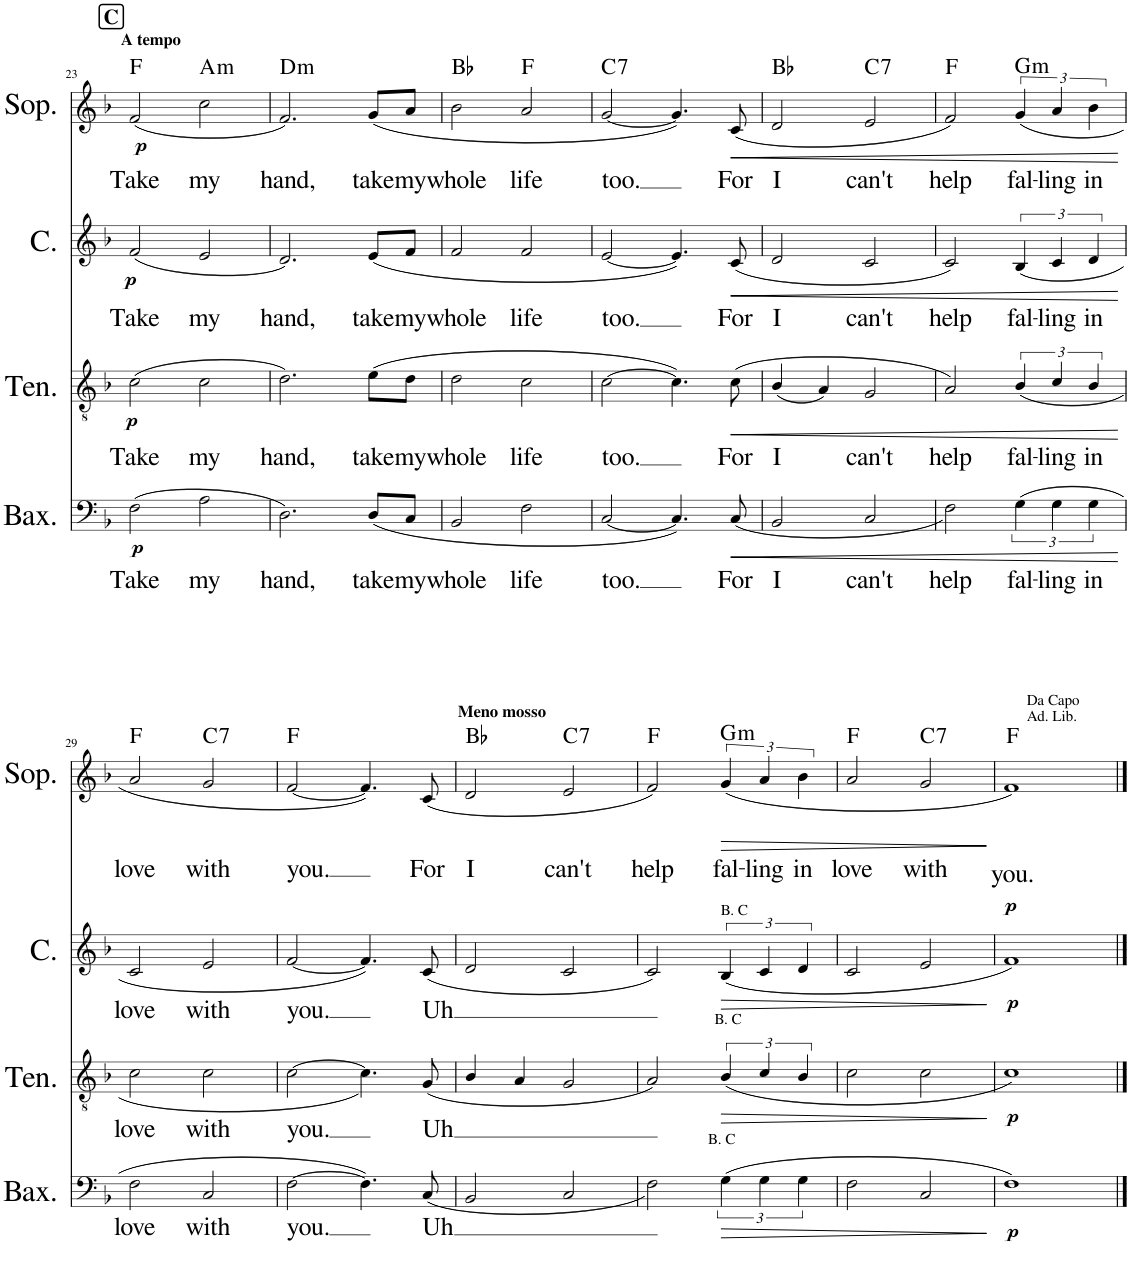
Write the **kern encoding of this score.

**kern	**text	**dynam	**kern	**text	**dynam	**kern	**text	**dynam	**kern	**text	**dynam	**harte
*part4	*part4	*part4	*part3	*part3	*part3	*part2	*part2	*part2	*part1	*part1	*part1	*part1
*staff4	*staff4	*staff4	*staff3	*staff3	*staff3	*staff2	*staff2	*staff2	*staff1	*staff1	*staff1	*
*I"Baixo	*	*	*I"Tenor	*	*	*I"Contralto	*	*	*I"Soprano	*	*	*
*I'Bax.	*	*	*I'Ten.	*	*	*I'C.	*	*	*I'Sop.	*	*	*
!!LO:PB:g=z
*clefF4	*	*	*clefGv2	*	*	*clefG2	*	*	*clefG2	*	*	*
*k[b-]	*	*	*k[b-]	*	*	*k[b-]	*	*	*k[b-]	*	*	*
*M4/4	*	*	*M4/4	*	*	*M4/4	*	*	*M4/4	*	*	*
!!LO:REH:place=s1:a:B:cj:fs=14:t=C
=23	=23	=23	=23	=23	=23	=23	=23	=23	=23	=23	=23	=23
!	!	!	!	!	!	!	!	!	!LO:TX:a:B:t=A tempo	!	!	!
!	!LO:LY:b	!LO:DY:b	!	!LO:LY:b	!LO:DY:b	!	!LO:LY:b	!LO:DY:b	!	!LO:LY:b	!LO:DY:b	!
(2F\	Take	p	(2c\	Take	p	(2f/	Take	p	(<2f/	Take	p	F:maj
!	!LO:LY:b	!	!	!LO:LY:b	!	!	!LO:LY:b	!	!	!LO:LY:b	!	!LO:H:kt=m
2A\	my	.	2c\	my	.	2e/	my	.	2cc\	my	.	A:min
=24	=24	=24	=24	=24	=24	=24	=24	=24	=24	=24	=24	=24
!	!LO:LY:b	!	!	!LO:LY:b	!	!	!LO:LY:b	!	!	!LO:LY:b	!	!LO:H:kt=m
2.D\)	hand,	.	2.d\)	hand,	.	2.d/)	hand,	.	2.f/)	hand,	.	D:min
!	!LO:LY:b	!	!	!LO:LY:b	!	!	!LO:LY:b	!	!	!LO:LY:b	!	!
(<8D/L	take	.	(8e\L	take	.	(<8e/L	take	.	(<8g/L	take	.	.
!	!LO:LY:b	!	!	!LO:LY:b	!	!	!LO:LY:b	!	!	!LO:LY:b	!	!
8C/J	my	.	8d\J	my	.	8f/J	my	.	8a/J	my	.	.
=25	=25	=25	=25	=25	=25	=25	=25	=25	=25	=25	=25	=25
!	!LO:LY:b	!	!	!LO:LY:b	!	!	!LO:LY:b	!	!	!LO:LY:b	!	!
2BB-/	whole	.	2d\	whole	.	2f/	whole	.	2b-\	whole	.	Bb:maj
!	!LO:LY:b	!	!	!LO:LY:b	!	!	!LO:LY:b	!	!	!LO:LY:b	!	!
2F\	life	.	2c\	life	.	2f/	life	.	2a/	life	.	F:maj
=26	=26	=26	=26	=26	=26	=26	=26	=26	=26	=26	=26	=26
!	!LO:LY:b	!	!	!LO:LY:b	!	!	!LO:LY:b	!	!	!LO:LY:b	!	!LO:H:kt=7
[2C/	too.	.	[2c\	too.	.	[2e/	too.	.	[2g/	too.	.	C:7
4.C/])	.	.	4.c\])	.	.	4.e/])	.	.	4.g/])	.	.	.
!	!LO:LY:b	!LO:HP:b	!	!LO:LY:b	!LO:HP:b	!	!LO:LY:b	!LO:HP:b	!	!LO:LY:b	!LO:HP:b	!
(<8C/	For	<	(8c\	For	<	(<8c/	For	<	(<8c/	For	<	.
=27	=27	=27	=27	=27	=27	=27	=27	=27	=27	=27	=27	=27
!	!LO:LY:b	!	!	!LO:LY:b	!	!	!LO:LY:b	!	!	!LO:LY:b	!	!
2BB-/	I	.	(4B-/	I	.	2d/	I	.	2d/	I	.	Bb:maj
.	.	.	4A/)	.	.	.	.	.	.	.	.	.
!	!LO:LY:b	!	!	!LO:LY:b	!	!	!LO:LY:b	!	!	!LO:LY:b	!	!LO:H:kt=7
2C/	can't	.	2G/	can't	.	2c/	can't	.	2e/	can't	.	C:7
=28	=28	=28	=28	=28	=28	=28	=28	=28	=28	=28	=28	=28
!	!LO:LY:b	!	!	!LO:LY:b	!	!	!LO:LY:b	!	!	!LO:LY:b	!	!
2F\)	help	.	2A/)	help	.	2c/)	help	.	2f/)	help	.	F:maj
!	!LO:LY:b	!	!	!LO:LY:b	!	!	!LO:LY:b	!	!	!LO:LY:b	!	!LO:H:kt=m
(6G\	fal-	.	(<6B-/	fal-	.	(<6B-/	fal-	.	(<6g/	fal-	.	G:min
!	!LO:LY:b	!	!	!LO:LY:b	!	!	!LO:LY:b	!	!	!LO:LY:b	!	!
6G\	-ling	.	6c/	-ling	.	6c/	-ling	.	6a/	-ling	.	.
!	!LO:LY:b	!	!	!LO:LY:b	!	!	!LO:LY:b	!	!	!LO:LY:b	!	!
6G\	in	.	6B-/	in	.	6d/	in	.	6b-\	in	.	.
.	.	[	.	.	[	.	.	[	.	.	[	.
!!LO:LB:g=z
=29	=29	=29	=29	=29	=29	=29	=29	=29	=29	=29	=29	=29
!	!LO:LY:b	!	!	!LO:LY:b	!	!	!LO:LY:b	!	!	!LO:LY:b	!	!
2F\	love	.	2c\	love	.	2c/	love	.	2a/	love	.	F:maj
!	!LO:LY:b	!	!	!LO:LY:b	!	!	!LO:LY:b	!	!	!LO:LY:b	!	!LO:H:kt=7
2C/	with	.	2c\	with	.	2e/	with	.	2g/	with	.	C:7
=30	=30	=30	=30	=30	=30	=30	=30	=30	=30	=30	=30	=30
!	!LO:LY:b	!	!	!LO:LY:b	!	!	!LO:LY:b	!	!	!LO:LY:b	!	!
[2F\	you.	.	[2c\	you.	.	[2f/	you.	.	[2f/	you.	.	F:maj
4.F\])	.	.	4.c\])	.	.	4.f/])	.	.	4.f/])	.	.	.
!	!LO:LY:b	!	!	!LO:LY:b	!	!	!LO:LY:b	!	!	!LO:LY:b	!	!
(<8C/	Uh	.	(<8G/	Uh	.	(<8c/	Uh	.	(<8c/	For	.	.
=31	=31	=31	=31	=31	=31	=31	=31	=31	=31	=31	=31	=31
!	!	!	!	!	!	!	!	!	!LO:TX:a:B:t=Meno mosso	!	!	!
!	!	!	!	!	!	!	!	!	!	!LO:LY:b	!	!
2BB-/	.	.	4B-/	.	.	2d/	.	.	2d/	I	.	Bb:maj
.	.	.	4A/	.	.	.	.	.	.	.	.	.
!	!	!	!	!	!	!	!	!	!	!LO:LY:b	!	!LO:H:kt=7
2C/	.	.	2G/	.	.	2c/	.	.	2e/	can't	.	C:7
=32	=32	=32	=32	=32	=32	=32	=32	=32	=32	=32	=32	=32
!	!	!	!	!	!	!	!	!	!	!LO:LY:b	!	!
2F\)	.	.	2A/)	.	.	2c/)	.	.	2f/)	help	.	F:maj
!	!	!	!	!	!	!LO:TX:a:t=B. C	!	!	!	!	!	!
!	!	!	!LO:TX:a:t=B. C	!	!	!	!	!	!	!	!	!
!LO:TX:a:t=B. C	!	!	!	!	!	!	!	!	!	!	!	!
!	!	!LO:HP:b	!	!	!LO:HP:b	!	!	!LO:HP:b	!	!LO:LY:b	!LO:HP:b	!LO:H:kt=m
(6G\	.	>	(<6B-/	.	>	(<6B-/	.	>	(<6g/	fal-	>	G:min
!	!	!	!	!	!	!	!	!	!	!LO:LY:b	!	!
6G\	.	.	6c/	.	.	6c/	.	.	6a/	-ling	.	.
!	!	!	!	!	!	!	!	!	!	!LO:LY:b	!	!
6G\	.	.	6B-/	.	.	6d/	.	.	6b-\	in	.	.
=33	=33	=33	=33	=33	=33	=33	=33	=33	=33	=33	=33	=33
!	!	!	!	!	!	!	!	!	!	!LO:LY:b	!	!
2F\	.	.	2c\	.	.	2c/	.	.	2a/	love	.	F:maj
!	!	!	!	!	!	!	!	!	!	!LO:LY:b	!	!LO:H:kt=7
2C/	.	.	2c\	.	.	2e/	.	.	2g/	with	.	C:7
.	.	]	.	.	]	.	.	]	.	.	]	.
=34	=34	=34	=34	=34	=34	=34	=34	=34	=34	=34	=34	=34
!	!	!	!	!	!	!	!	!	!LO:TX:a:t=Ad. Lib.	!	!	!
!	!	!LO:DY:b	!	!	!LO:DY:b	!	!	!LO:DY:b	!	!LO:LY:b	!	!
!	!	!	!	!	!	!	!	!LO:DY:n=1:a	!	!	!	!
1F)	.	p	1c)	.	p	1f)	.	p p	1f)	you.	.	F:maj
==	==	==	==	==	==	==	==	==	==	==	==	==
*-	*-	*-	*-	*-	*-	*-	*-	*-	*-	*-	*-	*-
